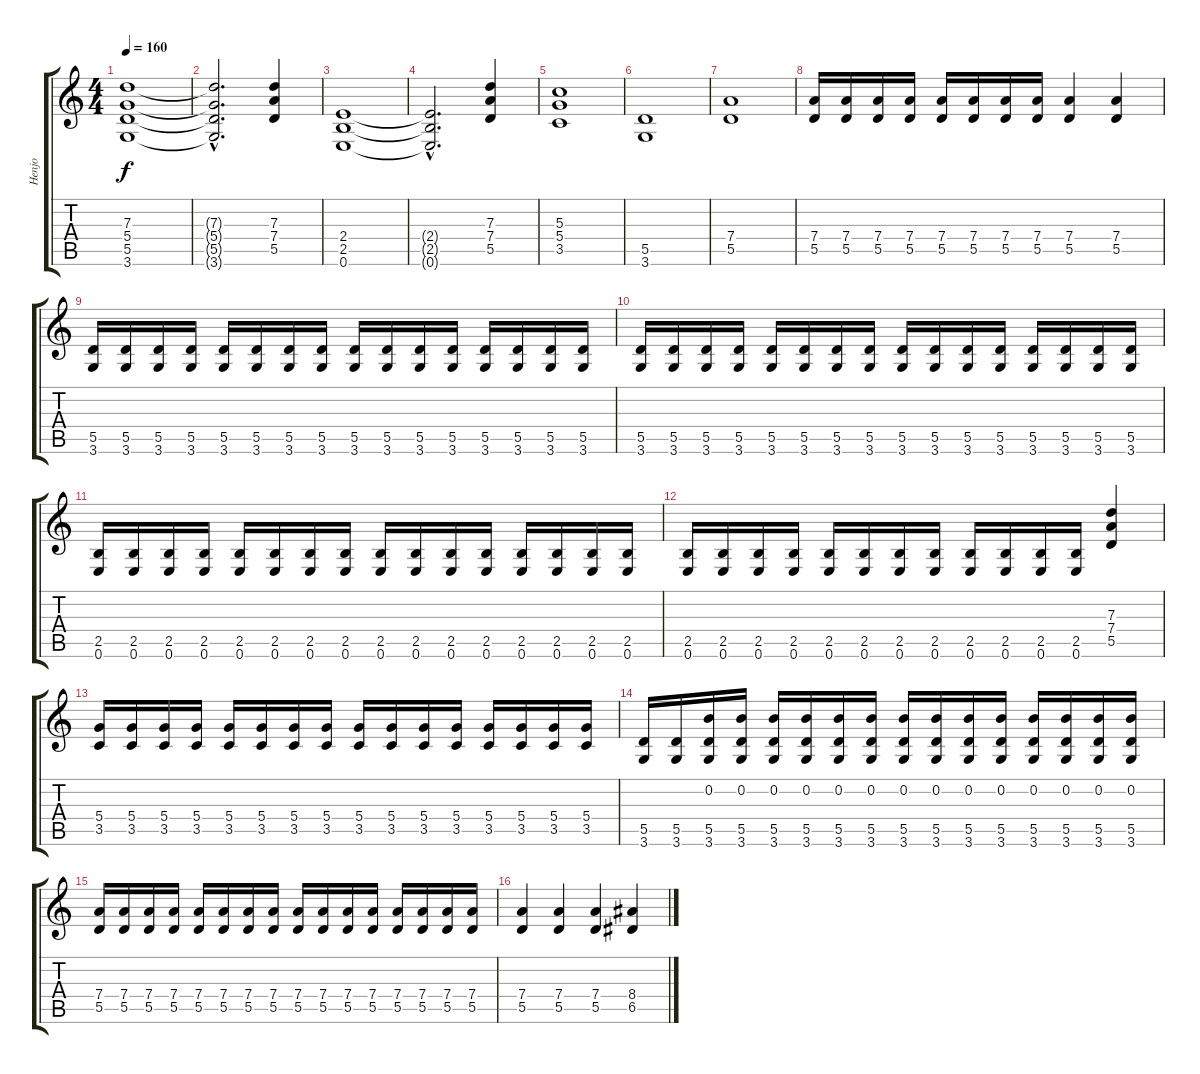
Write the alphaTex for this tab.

\track ("Henjo" "Henjo") {instrument distortionguitar}
\staff {score tabs}
\tuning (E4 B3 G3 D3 A2 E2) {hide}
\ts (4 4)
\tempo 160
\clef g2
\ks c
(7.3 5.4 5.5 3.6).1{dy f} |
(7.3{hac t} 5.4{hac t} 5.5{hac t} 3.6{hac t}).2{d} (7.3 7.4 5.5).4 |
(2.4 2.5 0.6).1 |
(2.4{hac t} 2.5{hac t} 0.6{hac t}).2{d} (7.3 7.4 5.5).4 |
(5.3 5.4 3.5).1 |
(5.5 3.6).1 |
(7.4 5.5).1 |
(7.4 5.5).16 (7.4 5.5).16 (7.4 5.5).16 (7.4 5.5).16 (7.4 5.5).16 (7.4 5.5).16 (7.4 5.5).16 (7.4 5.5).16 (7.4 5.5).4 (7.4 5.5).4 |
(5.5 3.6).16 (5.5 3.6).16 (5.5 3.6).16 (5.5 3.6).16 (5.5 3.6).16 (5.5 3.6).16 (5.5 3.6).16 (5.5 3.6).16 (5.5 3.6).16 (5.5 3.6).16 (5.5 3.6).16 (5.5 3.6).16 (5.5 3.6).16 (5.5 3.6).16 (5.5 3.6).16 (5.5 3.6).16 |
(5.5 3.6).16 (5.5 3.6).16 (5.5 3.6).16 (5.5 3.6).16 (5.5 3.6).16 (5.5 3.6).16 (5.5 3.6).16 (5.5 3.6).16 (5.5 3.6).16 (5.5 3.6).16 (5.5 3.6).16 (5.5 3.6).16 (5.5 3.6).16 (5.5 3.6).16 (5.5 3.6).16 (5.5 3.6).16 |
(2.5 0.6).16 (2.5 0.6).16 (2.5 0.6).16 (2.5 0.6).16 (2.5 0.6).16 (2.5 0.6).16 (2.5 0.6).16 (2.5 0.6).16 (2.5 0.6).16 (2.5 0.6).16 (2.5 0.6).16 (2.5 0.6).16 (2.5 0.6).16 (2.5 0.6).16 (2.5 0.6).16 (2.5 0.6).16 |
(2.5 0.6).16 (2.5 0.6).16 (2.5 0.6).16 (2.5 0.6).16 (2.5 0.6).16 (2.5 0.6).16 (2.5 0.6).16 (2.5 0.6).16 (2.5 0.6).16 (2.5 0.6).16 (2.5 0.6).16 (2.5 0.6).16 (7.3 7.4 5.5).4 |
(5.4 3.5).16 (5.4 3.5).16 (5.4 3.5).16 (5.4 3.5).16 (5.4 3.5).16 (5.4 3.5).16 (5.4 3.5).16 (5.4 3.5).16 (5.4 3.5).16 (5.4 3.5).16 (5.4 3.5).16 (5.4 3.5).16 (5.4 3.5).16 (5.4 3.5).16 (5.4 3.5).16 (5.4 3.5).16 |
(5.5 3.6).16 (5.5 3.6).16 (0.2 5.5 3.6).16 (0.2 5.5 3.6).16 (0.2 5.5 3.6).16 (0.2 5.5 3.6).16 (0.2 5.5 3.6).16 (0.2 5.5 3.6).16 (0.2 5.5 3.6).16 (0.2 5.5 3.6).16 (0.2 5.5 3.6).16 (0.2 5.5 3.6).16 (0.2 5.5 3.6).16 (0.2 5.5 3.6).16 (0.2 5.5 3.6).16 (0.2 5.5 3.6).16 |
(7.4 5.5).16 (7.4 5.5).16 (7.4 5.5).16 (7.4 5.5).16 (7.4 5.5).16 (7.4 5.5).16 (7.4 5.5).16 (7.4 5.5).16 (7.4 5.5).16 (7.4 5.5).16 (7.4 5.5).16 (7.4 5.5).16 (7.4 5.5).16 (7.4 5.5).16 (7.4 5.5).16 (7.4 5.5).16 |
(7.4 5.5).4 (7.4 5.5).4 (7.4 5.5).4 (8.4 6.5).4
